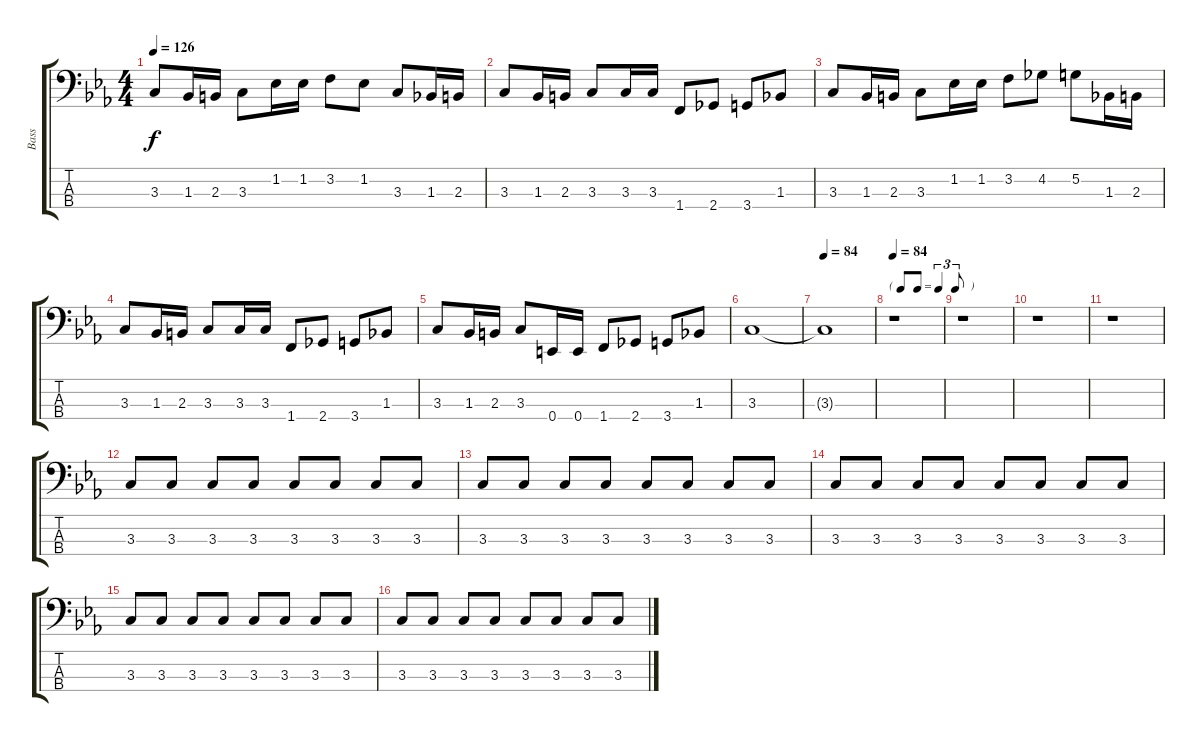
\track ("Bass" "Bass") {instrument electricbasspick}
\staff {score tabs}
\tuning (G2 D2 A1 E1) {hide}
\ts (4 4)
\tempo 126
\clef f4
\ks eb
3.3.8{dy f} 1.3.16 2.3.16 3.3.8 1.2.16 1.2.16 3.2.8 1.2.8 3.3.8 1.3.16 2.3.16 |
3.3.8 1.3.16 2.3.16 3.3.8 3.3.16 3.3.16 1.4.8 2.4.8 3.4.8 1.3.8 |
3.3.8 1.3.16 2.3.16 3.3.8 1.2.16 1.2.16 3.2.8 4.2.8 5.2.8 1.3.16 2.3.16 |
3.3.8 1.3.16 2.3.16 3.3.8 3.3.16 3.3.16 1.4.8 2.4.8 3.4.8 1.3.8 |
3.3.8 1.3.16 2.3.16 3.3.8 0.4.16 0.4.16 1.4.8 2.4.8 3.4.8 1.3.8 |
3.3.1 |
\tempo 84
3.3{t}.1 |
\tf triplet8th
\tempo 84
r.1 |
r.1 |
r.1 |
r.1 |
3.3.8 3.3.8 3.3.8 3.3.8 3.3.8 3.3.8 3.3.8 3.3.8 |
3.3.8 3.3.8 3.3.8 3.3.8 3.3.8 3.3.8 3.3.8 3.3.8 |
3.3.8 3.3.8 3.3.8 3.3.8 3.3.8 3.3.8 3.3.8 3.3.8 |
3.3.8 3.3.8 3.3.8 3.3.8 3.3.8 3.3.8 3.3.8 3.3.8 |
3.3.8 3.3.8 3.3.8 3.3.8 3.3.8 3.3.8 3.3.8 3.3.8
